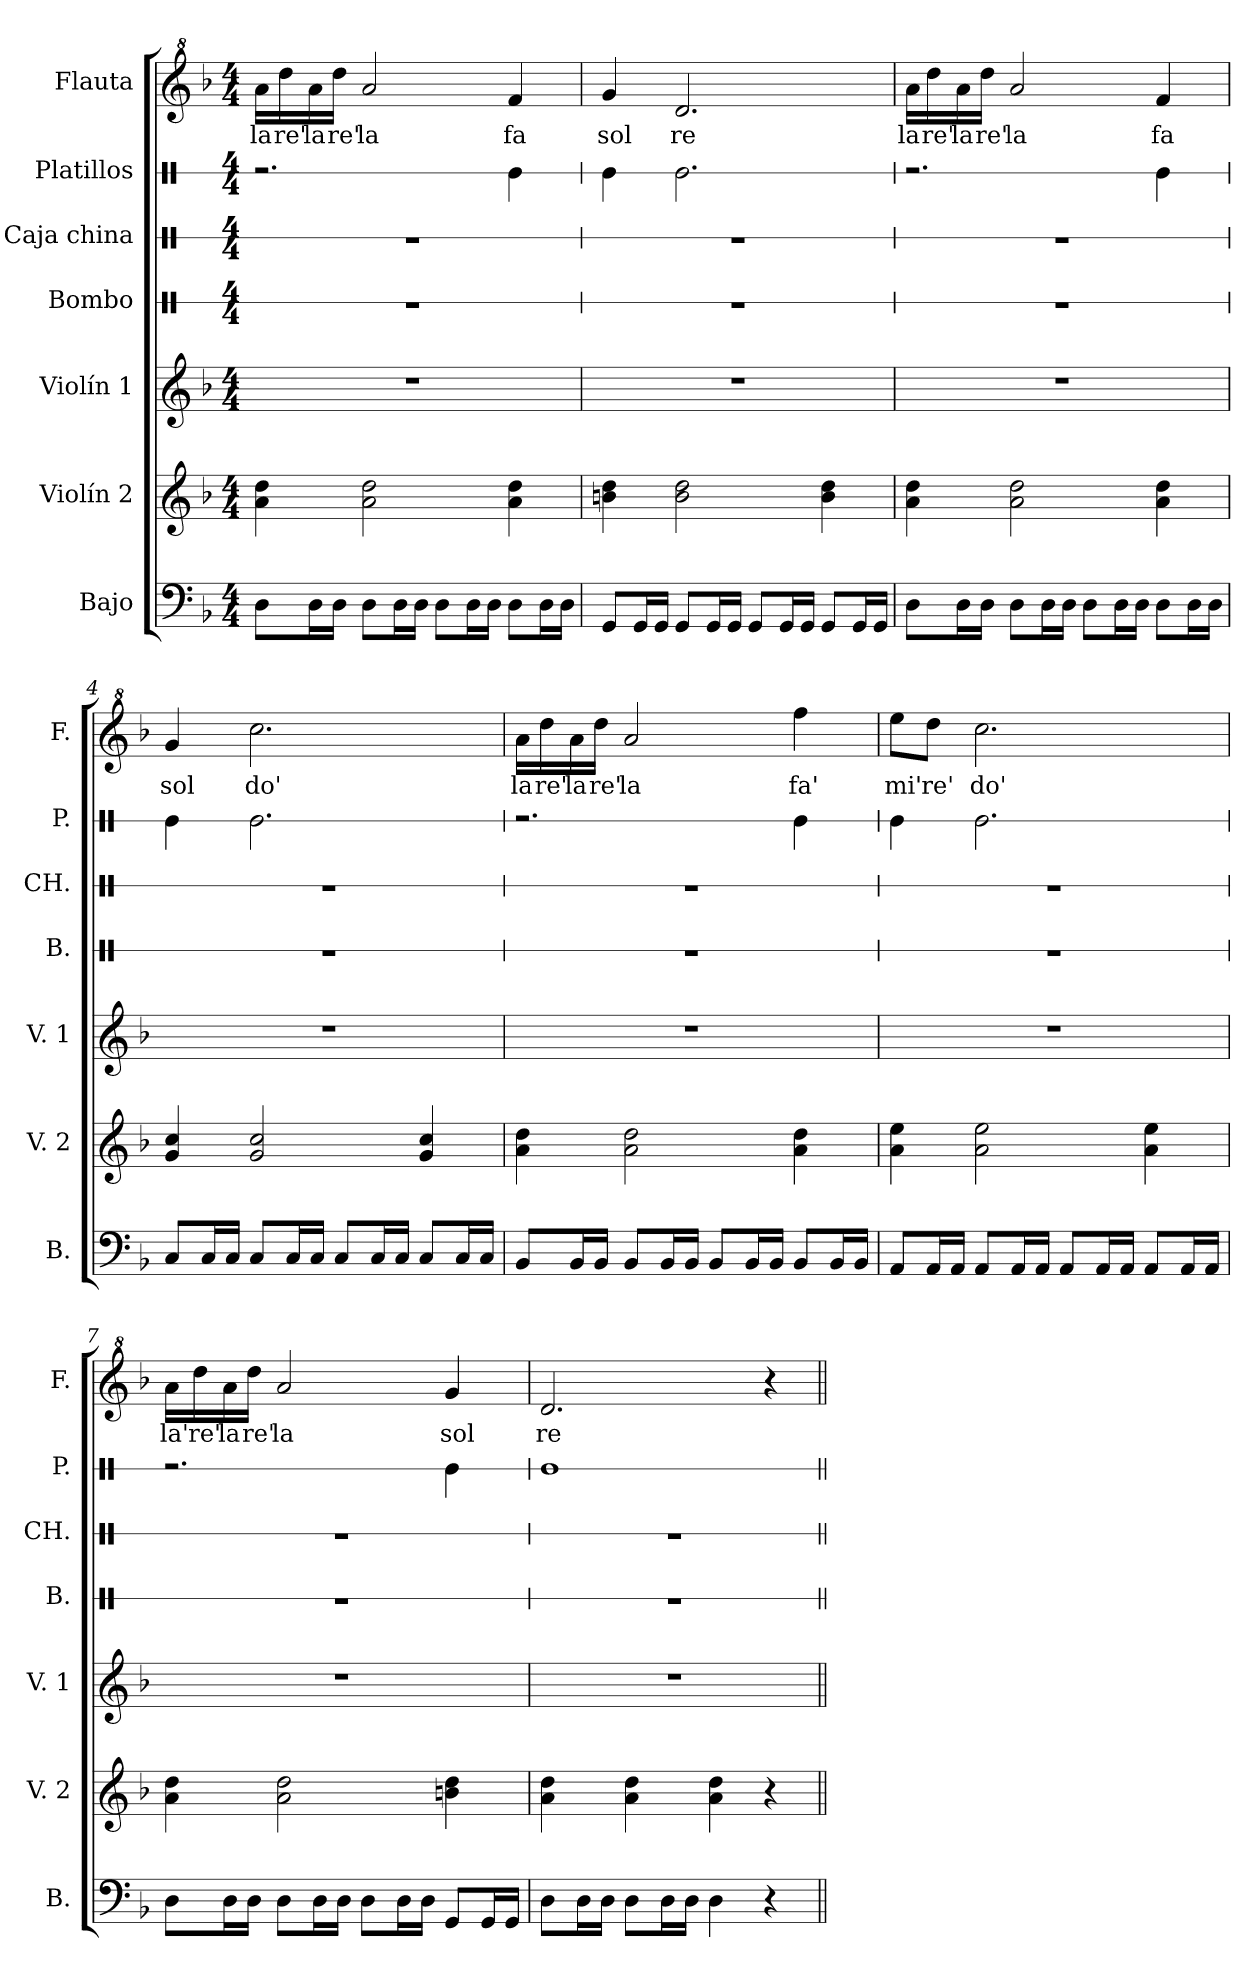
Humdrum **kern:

**kern	**kern	**kern	**kern	**kern	**kern	**kern	**text
*part7	*part6	*part5	*part4	*part3	*part2	*part1	*part1
*staff7	*staff6	*staff5	*staff4	*staff3	*staff2	*staff1	*staff1
*I"Bajo	*I"Violín 2	*I"Violín 1	*I"Bombo	*I"Caja china	*I"Platillos	*I"Flauta	*
*I'B.	*I'V. 2	*I'V. 1	*I'B.	*I'CH.	*I'P.	*I'F.	*
*	*	*	*stria1	*stria1	*stria1	*	*
*clefF4	*clefG2	*clefG2	*clefX	*clefX	*clefX	*clefG^2	*
*ITrd7c12	*	*	*	*	*	*	*
*k[b-]	*k[b-]	*k[b-]	*k[]	*k[]	*k[]	*k[b-]	*
*M4/4	*M4/4	*M4/4	*M4/4	*M4/4	*M4/4	*M4/4	*
=1	=1	=1	=1	=1	=1	=1	=1
!	!	!	!	!	!	!	!LO:LY:b
8DD\L	4a\ 4dd\	1r	1r	1r	2.r	16aa\LL	la
!	!	!	!	!	!	!	!LO:LY:b
.	.	.	.	.	.	16ddd\	re'
!	!	!	!	!	!	!	!LO:LY:b
16DD\L	.	.	.	.	.	16aa\	la
!	!	!	!	!	!	!	!LO:LY:b
16DD\JJ	.	.	.	.	.	16ddd\JJ	re'
!	!	!	!	!	!	!	!LO:LY:b
8DD\L	2a\ 2dd\	.	.	.	.	2aa/	la
16DD\L	.	.	.	.	.	.	.
16DD\JJ	.	.	.	.	.	.	.
8DD\L	.	.	.	.	.	.	.
16DD\L	.	.	.	.	.	.	.
16DD\JJ	.	.	.	.	.	.	.
!	!	!	!	!	!	!	!LO:LY:b
8DD\L	4a\ 4dd\	.	.	.	4Re\	4ff/	fa
16DD\L	.	.	.	.	.	.	.
16DD\JJ	.	.	.	.	.	.	.
=2	=2	=2	=2	=2	=2	=2	=2
!	!	!	!	!	!	!	!LO:LY:b
8GGG/L	4bn\ 4dd\	1r	1r	1r	4Re\	4gg/	sol
16GGG/L	.	.	.	.	.	.	.
16GGG/JJ	.	.	.	.	.	.	.
!	!	!	!	!	!	!	!LO:LY:b
8GGG/L	2b\ 2dd\	.	.	.	2.Re\	2.dd/	re
16GGG/L	.	.	.	.	.	.	.
16GGG/JJ	.	.	.	.	.	.	.
8GGG/L	.	.	.	.	.	.	.
16GGG/L	.	.	.	.	.	.	.
16GGG/JJ	.	.	.	.	.	.	.
8GGG/L	4b\ 4dd\	.	.	.	.	.	.
16GGG/L	.	.	.	.	.	.	.
16GGG/JJ	.	.	.	.	.	.	.
=3	=3	=3	=3	=3	=3	=3	=3
!	!	!	!	!	!	!	!LO:LY:b
8DD\L	4a\ 4dd\	1r	1r	1r	2.r	16aa\LL	la
!	!	!	!	!	!	!	!LO:LY:b
.	.	.	.	.	.	16ddd\	re'
!	!	!	!	!	!	!	!LO:LY:b
16DD\L	.	.	.	.	.	16aa\	la
!	!	!	!	!	!	!	!LO:LY:b
16DD\JJ	.	.	.	.	.	16ddd\JJ	re'
!	!	!	!	!	!	!	!LO:LY:b
8DD\L	2a\ 2dd\	.	.	.	.	2aa/	la
16DD\L	.	.	.	.	.	.	.
16DD\JJ	.	.	.	.	.	.	.
8DD\L	.	.	.	.	.	.	.
16DD\L	.	.	.	.	.	.	.
16DD\JJ	.	.	.	.	.	.	.
!	!	!	!	!	!	!	!LO:LY:b
8DD\L	4a\ 4dd\	.	.	.	4Re\	4ff/	fa
16DD\L	.	.	.	.	.	.	.
16DD\JJ	.	.	.	.	.	.	.
!!LO:LB:g=z
=4	=4	=4	=4	=4	=4	=4	=4
!	!	!	!	!	!	!	!LO:LY:b
8CC/L	4g/ 4cc/	1r	1r	1r	4Re\	4gg/	sol
16CC/L	.	.	.	.	.	.	.
16CC/JJ	.	.	.	.	.	.	.
!	!	!	!	!	!	!	!LO:LY:b
8CC/L	2g/ 2cc/	.	.	.	2.Re\	2.ccc\	do'
16CC/L	.	.	.	.	.	.	.
16CC/JJ	.	.	.	.	.	.	.
8CC/L	.	.	.	.	.	.	.
16CC/L	.	.	.	.	.	.	.
16CC/JJ	.	.	.	.	.	.	.
8CC/L	4g/ 4cc/	.	.	.	.	.	.
16CC/L	.	.	.	.	.	.	.
16CC/JJ	.	.	.	.	.	.	.
=5	=5	=5	=5	=5	=5	=5	=5
!	!	!	!	!	!	!	!LO:LY:b
8BBB-/L	4a\ 4dd\	1r	1r	1r	2.r	16aa\LL	la
!	!	!	!	!	!	!	!LO:LY:b
.	.	.	.	.	.	16ddd\	re'
!	!	!	!	!	!	!	!LO:LY:b
16BBB-/L	.	.	.	.	.	16aa\	la
!	!	!	!	!	!	!	!LO:LY:b
16BBB-/JJ	.	.	.	.	.	16ddd\JJ	re'
!	!	!	!	!	!	!	!LO:LY:b
8BBB-/L	2a\ 2dd\	.	.	.	.	2aa/	la
16BBB-/L	.	.	.	.	.	.	.
16BBB-/JJ	.	.	.	.	.	.	.
8BBB-/L	.	.	.	.	.	.	.
16BBB-/L	.	.	.	.	.	.	.
16BBB-/JJ	.	.	.	.	.	.	.
!	!	!	!	!	!	!	!LO:LY:b
8BBB-/L	4a\ 4dd\	.	.	.	4Re\	4fff\	fa'
16BBB-/L	.	.	.	.	.	.	.
16BBB-/JJ	.	.	.	.	.	.	.
=6	=6	=6	=6	=6	=6	=6	=6
!	!	!	!	!	!	!	!LO:LY:b
8AAA/L	4a\ 4ee\	1r	1r	1r	4Re\	8eee\L	mi'
!	!	!	!	!	!	!	!LO:LY:b
16AAA/L	.	.	.	.	.	8ddd\J	re'
16AAA/JJ	.	.	.	.	.	.	.
!	!	!	!	!	!	!	!LO:LY:b
8AAA/L	2a\ 2ee\	.	.	.	2.Re\	2.ccc\	do'
16AAA/L	.	.	.	.	.	.	.
16AAA/JJ	.	.	.	.	.	.	.
8AAA/L	.	.	.	.	.	.	.
16AAA/L	.	.	.	.	.	.	.
16AAA/JJ	.	.	.	.	.	.	.
8AAA/L	4a\ 4ee\	.	.	.	.	.	.
16AAA/L	.	.	.	.	.	.	.
16AAA/JJ	.	.	.	.	.	.	.
!!LO:LB:g=z
=7	=7	=7	=7	=7	=7	=7	=7
!	!	!	!	!	!	!	!LO:LY:b
8DD\L	4a\ 4dd\	1r	1r	1r	2.r	16aa\LL	la'
!	!	!	!	!	!	!	!LO:LY:b
.	.	.	.	.	.	16ddd\	re'
!	!	!	!	!	!	!	!LO:LY:b
16DD\L	.	.	.	.	.	16aa\	la
!	!	!	!	!	!	!	!LO:LY:b
16DD\JJ	.	.	.	.	.	16ddd\JJ	re'
!	!	!	!	!	!	!	!LO:LY:b
8DD\L	2a\ 2dd\	.	.	.	.	2aa/	la
16DD\L	.	.	.	.	.	.	.
16DD\JJ	.	.	.	.	.	.	.
8DD\L	.	.	.	.	.	.	.
16DD\L	.	.	.	.	.	.	.
16DD\JJ	.	.	.	.	.	.	.
!	!	!	!	!	!	!	!LO:LY:b
8GGG/L	4bn\ 4dd\	.	.	.	4Re\	4gg/	sol
16GGG/L	.	.	.	.	.	.	.
16GGG/JJ	.	.	.	.	.	.	.
=8	=8	=8	=8	=8	=8	=8	=8
!	!	!	!	!	!	!	!LO:LY:b
8DD\L	4a\ 4dd\	1r	1r	1r	1Re	2.dd/	re
16DD\L	.	.	.	.	.	.	.
16DD\JJ	.	.	.	.	.	.	.
8DD\L	4a\ 4dd\	.	.	.	.	.	.
16DD\L	.	.	.	.	.	.	.
16DD\JJ	.	.	.	.	.	.	.
4DD\	4a\ 4dd\	.	.	.	.	.	.
4r	4r	.	.	.	.	4r	.
=||	=||	=||	=||	=||	=||	=||	=||
*-	*-	*-	*-	*-	*-	*-	*-
